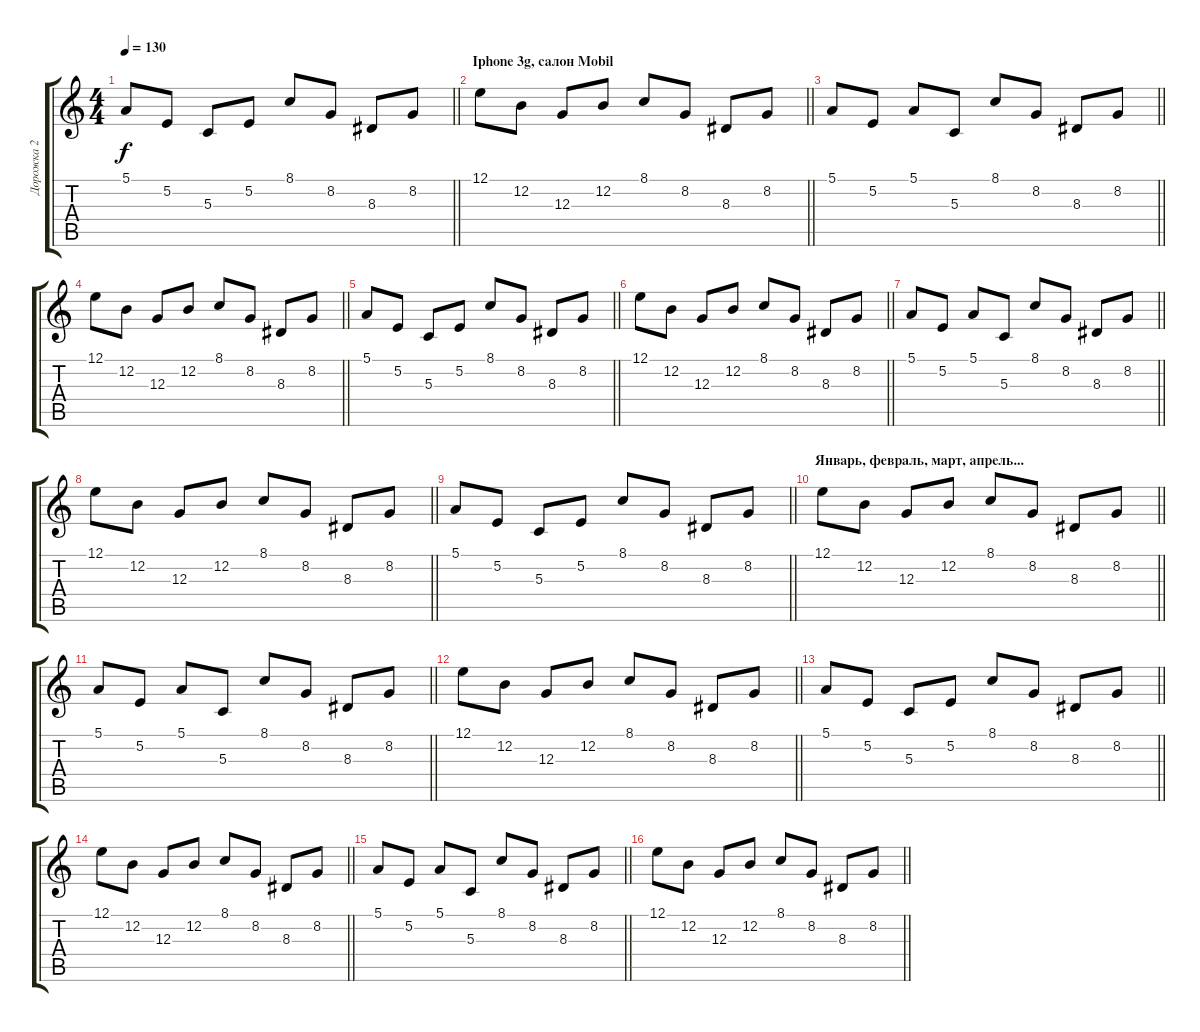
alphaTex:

\track ("Дорожка 2" "Дорожка 2") {instrument brightacousticpiano}
\staff {score tabs}
\tuning (E4 B3 G3 D3 A2 E2) {hide}
\ts (4 4)
\tempo 130
\clef g2
\barLineRight lightlight
\ks c
5.1.8{dy f} 5.2.8 5.3.8 5.2.8 8.1.8 8.2.8 8.3.8 8.2.8 |
\section ("" "Iphone 3g, салон Mobil")
\barLineRight lightlight
12.1.8 12.2.8 12.3.8 12.2.8 8.1.8 8.2.8 8.3.8 8.2.8 |
\barLineRight lightlight
5.1.8 5.2.8 5.1.8 5.3.8 8.1.8 8.2.8 8.3.8 8.2.8 |
\barLineRight lightlight
12.1.8{volume 16} 12.2.8 12.3.8 12.2.8 8.1.8 8.2.8 8.3.8 8.2.8 |
\barLineRight lightlight
5.1.8 5.2.8 5.3.8 5.2.8 8.1.8 8.2.8 8.3.8 8.2.8 |
\barLineRight lightlight
12.1.8 12.2.8 12.3.8 12.2.8 8.1.8 8.2.8 8.3.8 8.2.8 |
\barLineRight lightlight
5.1.8 5.2.8 5.1.8 5.3.8 8.1.8 8.2.8 8.3.8 8.2.8 |
\barLineRight lightlight
12.1.8{volume 16} 12.2.8 12.3.8 12.2.8 8.1.8 8.2.8 8.3.8 8.2.8 |
\barLineRight lightlight
5.1.8 5.2.8 5.3.8 5.2.8 8.1.8 8.2.8 8.3.8 8.2.8 |
\section ("" "Январь, февраль, март, апрель...")
\barLineRight lightlight
12.1.8 12.2.8 12.3.8 12.2.8 8.1.8 8.2.8 8.3.8 8.2.8 |
\barLineRight lightlight
5.1.8 5.2.8 5.1.8 5.3.8 8.1.8 8.2.8 8.3.8 8.2.8 |
\barLineRight lightlight
12.1.8{volume 16} 12.2.8 12.3.8 12.2.8 8.1.8 8.2.8 8.3.8 8.2.8 |
\barLineRight lightlight
5.1.8 5.2.8 5.3.8 5.2.8 8.1.8 8.2.8 8.3.8 8.2.8 |
\barLineRight lightlight
12.1.8 12.2.8 12.3.8 12.2.8 8.1.8 8.2.8 8.3.8 8.2.8 |
\barLineRight lightlight
5.1.8 5.2.8 5.1.8 5.3.8 8.1.8 8.2.8 8.3.8 8.2.8 |
\barLineRight lightlight
12.1.8{volume 16} 12.2.8 12.3.8 12.2.8 8.1.8 8.2.8 8.3.8 8.2.8
